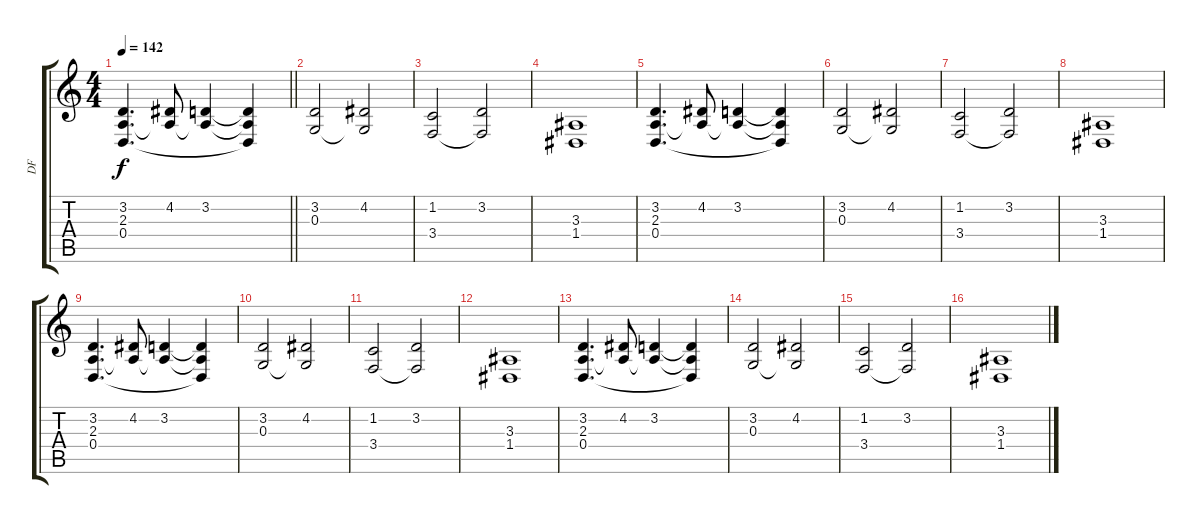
\track ("DF " "DF ") {instrument acousticgrandpiano}
\staff {score tabs}
\tuning (E4 B3 G3 D3 A2 E2) {hide}
\ts (4 4)
\tempo 142
\clef g2
\barLineRight lightlight
\ks c
(3.2 2.3 0.4).4{d dy f} (4.2 2.3{t}).8 (3.2 2.3{t}).4 (3.2{t} 2.3{t} 0.4{t}).4 |
(3.2 0.3).2 (4.2 0.3{t}).2 |
(1.2 3.4).2 (3.2 3.4{t}).2 |
(3.3 1.4).1 |
(3.2 2.3 0.4).4{d} (4.2 2.3{t}).8 (3.2 2.3{t}).4 (3.2{t} 2.3{t} 0.4{t}).4 |
(3.2 0.3).2 (4.2 0.3{t}).2 |
(1.2 3.4).2 (3.2 3.4{t}).2 |
(3.3 1.4).1 |
(3.2 2.3 0.4).4{d} (4.2 2.3{t}).8 (3.2 2.3{t}).4 (3.2{t} 2.3{t} 0.4{t}).4 |
(3.2 0.3).2 (4.2 0.3{t}).2 |
(1.2 3.4).2 (3.2 3.4{t}).2 |
(3.3 1.4).1 |
(3.2 2.3 0.4).4{d} (4.2 2.3{t}).8 (3.2 2.3{t}).4 (3.2{t} 2.3{t} 0.4{t}).4 |
(3.2 0.3).2 (4.2 0.3{t}).2 |
(1.2 3.4).2 (3.2 3.4{t}).2 |
(3.3 1.4).1
